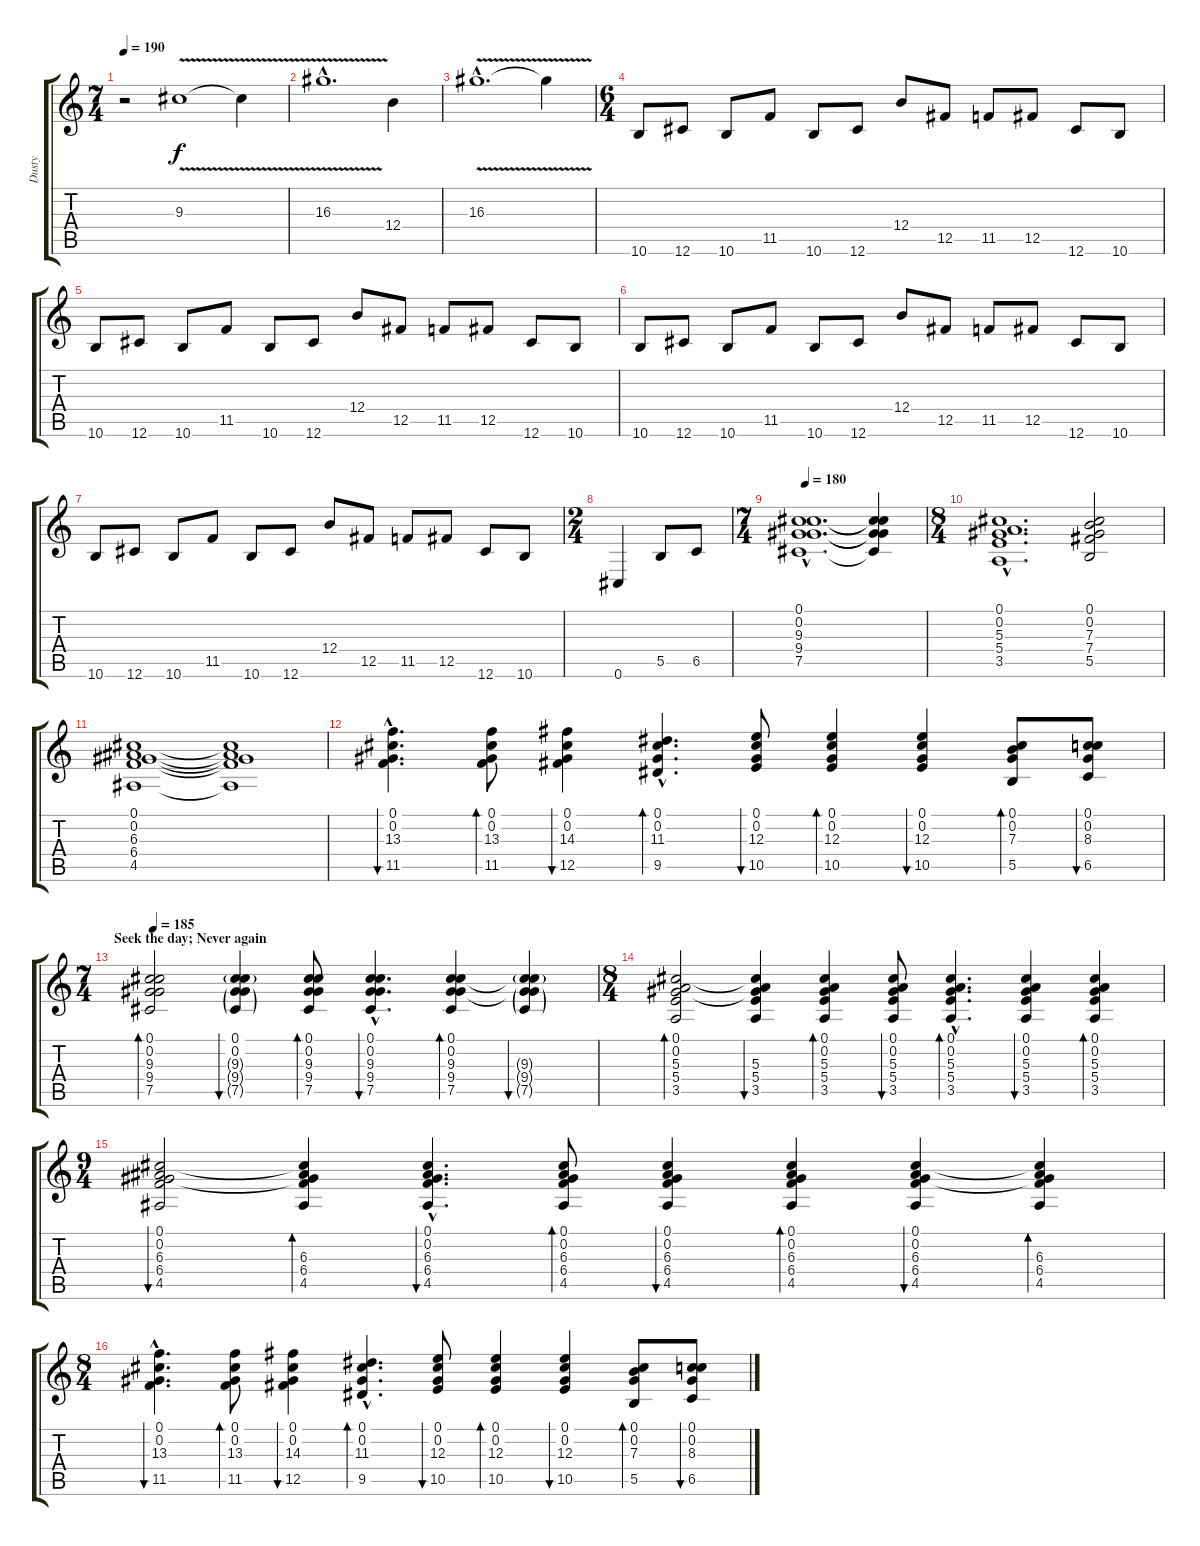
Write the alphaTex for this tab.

\track ("Dusty" "Dusty") {instrument distortionguitar}
\staff {score tabs}
\tuning (Db4 Ab3 E3 B2 Gb2 Db2) {hide}
\ts (7 4)
\tempo 190
\clef g2
\ks c
r.2{dy f} 9.3{v}.1 9.3{t}.4 |
16.3{v hac}.1{d} 12.4.4 |
16.3{v hac}.1{d} 16.3{t}.4 |
\ts (6 4)
\section ("" "")
10.6.8 12.6.8 10.6.8 11.5.8 10.6.8 12.6.8 12.4.8 12.5.8 11.5.8 12.5.8 12.6.8 10.6.8 |
10.6.8 12.6.8 10.6.8 11.5.8 10.6.8 12.6.8 12.4.8 12.5.8 11.5.8 12.5.8 12.6.8 10.6.8 |
10.6.8 12.6.8 10.6.8 11.5.8 10.6.8 12.6.8 12.4.8 12.5.8 11.5.8 12.5.8 12.6.8 10.6.8 |
10.6.8 12.6.8 10.6.8 11.5.8 10.6.8 12.6.8 12.4.8 12.5.8 11.5.8 12.5.8 12.6.8 10.6.8 |
\ts (2 4)
0.6.4 5.5.8 6.5.8 |
\ts (7 4)
\section ("" "")
\tempo 180
(0.1{hac} 0.2{hac} 9.3{hac} 9.4{hac} 7.5{hac}).1{d} (0.1{t} 0.2{t} 9.3{t} 9.4{t} 7.5{t}).4 |
\ts (8 4)
(0.1{hac} 0.2{hac} 5.3{hac} 5.4{hac} 3.5{hac}).1{d} (0.1 0.2 7.3 7.4 5.5).2 |
(0.1 0.2 6.3 6.4 4.5).1 (0.1{t} 0.2{t} 6.3{t} 6.4{t} 4.5{t}).1 |
(0.1{hac} 0.2{hac} 13.3{hac} 11.5{hac}).4{d bu 120} (0.1 0.2 13.3 11.5).8{bd 120} (0.1 0.2 14.3 12.5).4{bu 120} (0.1{hac} 0.2{hac} 11.3{hac} 9.5{hac}).4{d bd 120} (0.1 0.2 12.3 10.5).8{bu 120} (0.1 0.2 12.3 10.5).4{bd 120} (0.1 0.2 12.3 10.5).4{bu 120} (0.1 0.2 7.3 5.5).8{bd 120} (0.1 0.2 8.3 6.5).8{bu 120} |
\ts (7 4)
\section ("" "Seek the day; Never again")
\tempo 185
(0.1 0.2 9.3 9.4 7.5).2{bd 120} (0.1 0.2 9.3{g} 9.4{g} 7.5{g}).4{bu 120} (0.1 0.2 9.3 9.4 7.5).8{bd 120} (0.1{hac} 0.2{hac} 9.3{hac} 9.4{hac} 7.5{hac}).4{d bu 120} (0.1 0.2 9.3 9.4 7.5).4{bd 120} (0.1{t} 0.2{t} 9.3{g} 9.4{g} 7.5{g}).4{bu 120} |
\ts (8 4)
(0.1 0.2 5.3 5.4 3.5).2{bd 120} (0.1{t} 0.2{t} 5.3 5.4 3.5).4{bu 120} (0.1 0.2 5.3 5.4 3.5).4{bd 120} (0.1 0.2 5.3 5.4 3.5).8{bu 120} (0.1{hac} 0.2{hac} 5.3{hac} 5.4{hac} 3.5{hac}).4{d bd 120} (0.1 0.2 5.3 5.4 3.5).4{bu 120} (0.1 0.2 5.3 5.4 3.5).4{bd 120} |
\ts (9 4)
(0.1 0.2 6.3 6.4 4.5).2{bu 120} (0.1{t} 0.2{t} 6.3 6.4 4.5).4{bd 120} (0.1{hac} 0.2{hac} 6.3{hac} 6.4{hac} 4.5{hac}).4{d bu 120} (0.1 0.2 6.3 6.4 4.5).8{bd 120} (0.1 0.2 6.3 6.4 4.5).4{bu 120} (0.1 0.2 6.3 6.4 4.5).4{bd 120} (0.1 0.2 6.3 6.4 4.5).4{bu 120} (0.1{t} 0.2{t} 6.3 6.4 4.5).4{bd 120} |
\ts (8 4)
(0.1{hac} 0.2{hac} 13.3{hac} 11.5{hac}).4{d bu 120} (0.1 0.2 13.3 11.5).8{bd 120} (0.1 0.2 14.3 12.5).4{bu 120} (0.1{hac} 0.2{hac} 11.3{hac} 9.5{hac}).4{d bd 120} (0.1 0.2 12.3 10.5).8{bu 120} (0.1 0.2 12.3 10.5).4{bd 120} (0.1 0.2 12.3 10.5).4{bu 120} (0.1 0.2 7.3 5.5).8{bd 120} (0.1 0.2 8.3 6.5).8{bu 120}
